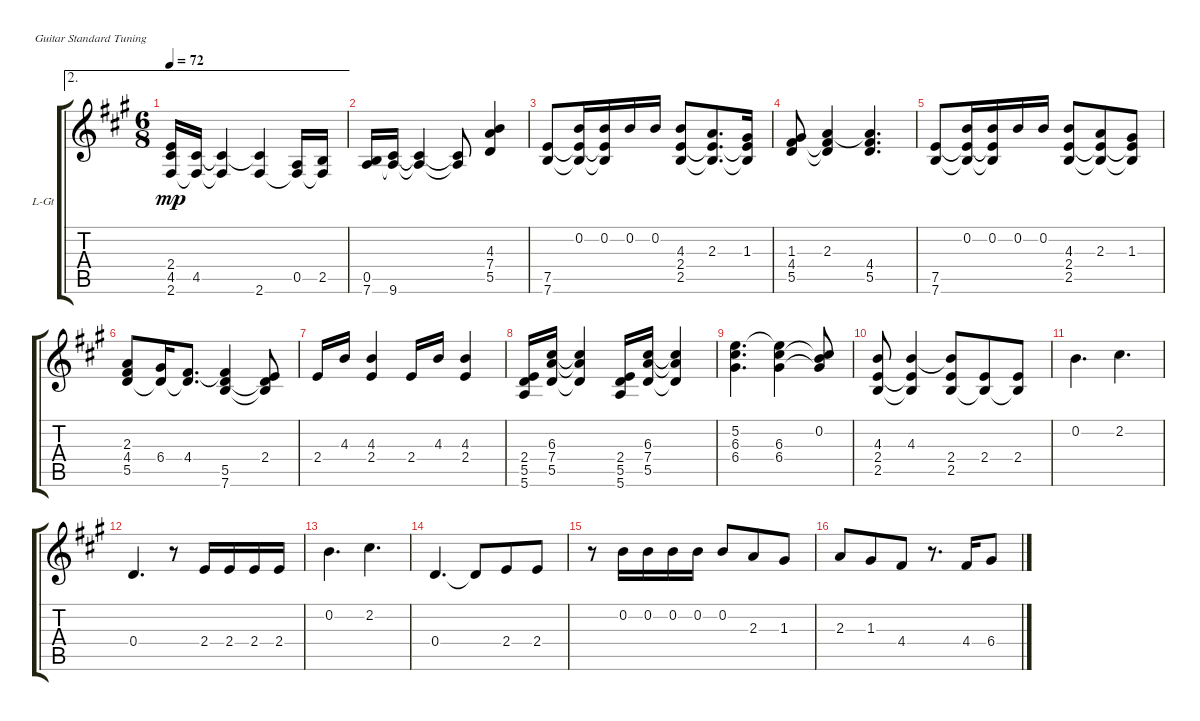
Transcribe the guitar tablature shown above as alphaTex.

\defaultSystemsLayout 4
\bracketExtendMode groupsimilarinstruments
\firstSystemTrackNameOrientation horizontal
\otherSystemsTrackNameOrientation horizontal
\track ("Lead Guitar" "L-Gt") {instrument acousticguitarnylon}
\staff {score tabs}
\tuning (E4 B3 G3 D3 A2 E2)
\ae 2
\ts (6 8)
\tempo 72
\clef g2
\ks a
(2.6 4.5 2.4).16{dy mp} (4.5 2.6{t}).16 (4.5{t} 2.6{t}).4 (4.5{t} 2.6).4 (0.5 2.6{t}).16 (2.5 2.6{t}).16 |
(0.5 7.6).16 (9.6 0.5{t}).16 (9.6{t} 0.5{t}).4 (9.6{t} 0.5{t}).8 (5.5 7.4 4.3).4 |
(7.5 7.6).8 (0.2 7.6{t} 7.5{t}).16 (0.2 7.6{t} 7.5{t}).16 0.2.16 0.2.16 (2.5 2.4 4.3).8 (2.3 2.4{t} 2.5{t}).8{d} (1.3 2.4{t} 2.5{t}).16 |
(5.5 4.4 1.3).8 (2.3 4.4{t} 5.5{t}).4 (5.5 4.4 2.3{t}).4{d} |
(7.5 7.6).8 (0.2 7.6{t} 7.5{t}).16 (0.2 7.6{t} 7.5{t}).16 0.2.16 0.2.16 (2.5 2.4 4.3).8 (2.3 2.4{t} 2.5{t}).8 (1.3 2.4{t} 2.5{t}).8 |
(5.5 4.4 2.3).8 (6.4 5.5{t}).16 (4.4 5.5{t}).8{d} (4.4{t} 5.5 7.6).4 (2.4 7.6{t} 5.5{t}).8 |
2.4.16 4.3.16 (2.4 4.3).4 2.4.16 4.3.16 (2.4 4.3).4 |
(5.5 5.6 2.4).16 (5.5 7.4 6.3).16 (5.5{t} 6.3{t} 7.4{t}).4 (5.5 5.6 2.4).16 (5.5 7.4 6.3).16 (5.5{t} 6.3{t} 7.4{t}).4 |
(6.4 6.3 5.2).4{d} (5.2{t} 6.3 6.4).4 (0.2 6.3{t} 6.4{t}).8 |
(2.5 2.4 4.3).8 (2.4{t} 2.5{t} 4.3).4 (2.4 2.5 4.3{t}).8 (2.4 2.5{t}).8 (2.4 2.5{t}).8 |
0.2.4{d} 2.2.4{d} |
0.4.4{d} r.8 2.4.16 2.4.16 2.4.16 2.4.16 |
0.2.4{d} 2.2.4{d} |
0.4.4{d} 0.4{t}.8 2.4.8 2.4.8 |
r.8 0.2.16 0.2.16 0.2.16 0.2.16 0.2.8 2.3.8 1.3.8 |
2.3.8 1.3.8 4.4.8 r.8{d} 4.4.16 6.4.8
